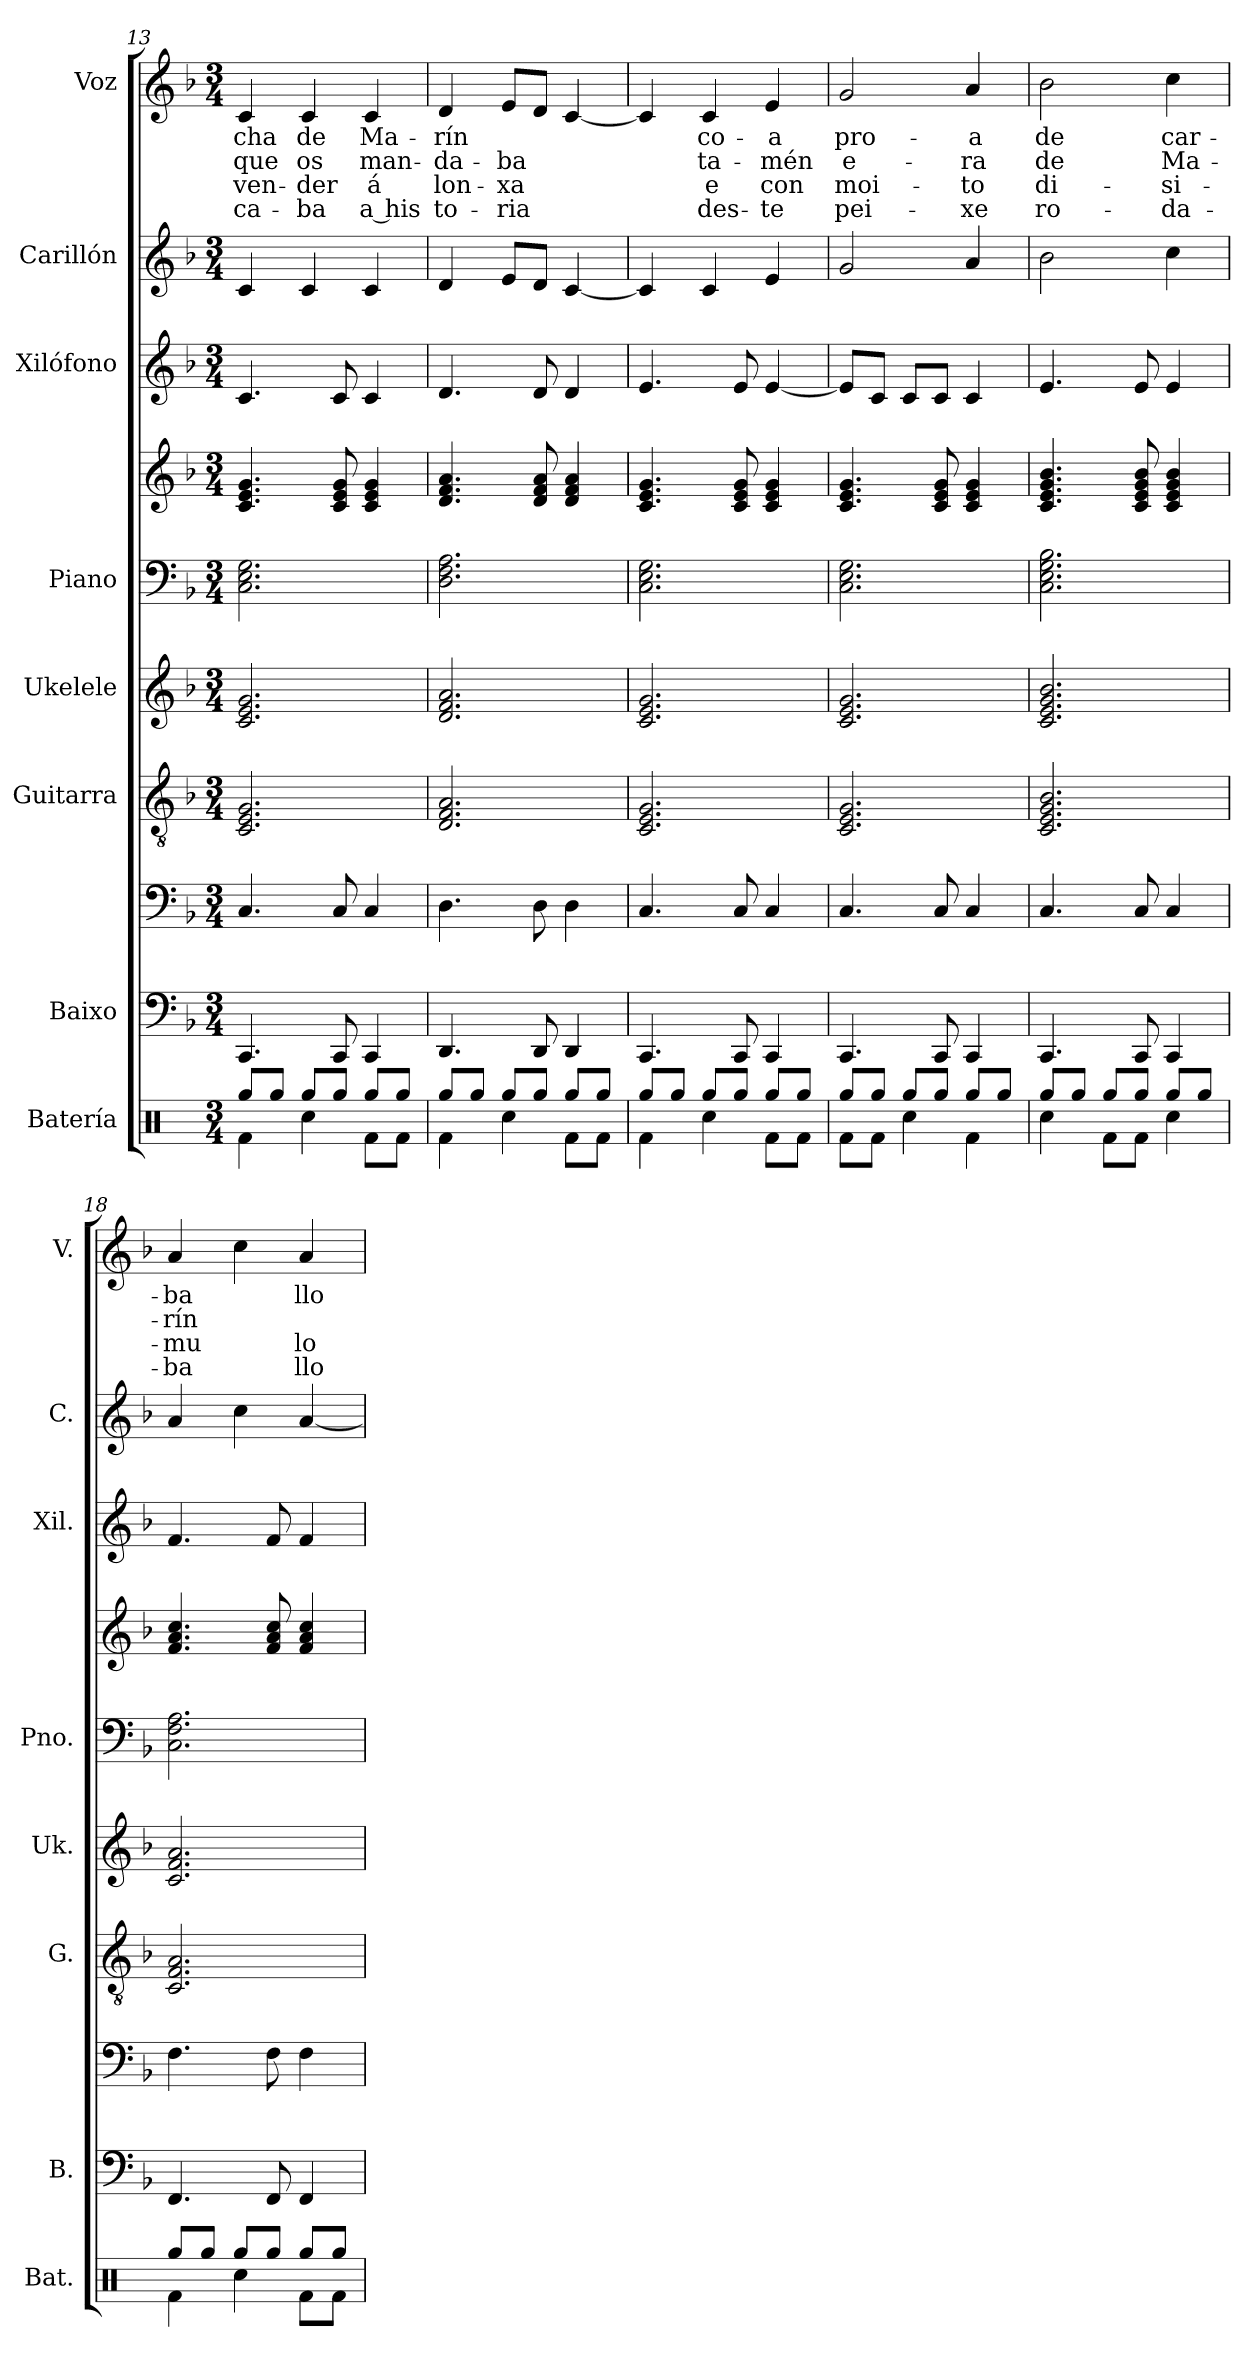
**kern	**kern	**kern	**kern	**kern	**kern	**kern	**kern	**kern	**kern	**text	**text	**text	**text
*part8	*part7	*part7	*part6	*part5	*part4	*part4	*part3	*part2	*part1	*part1	*part1	*part1	*part1
*staff10	*staff9	*staff8	*staff7	*staff6	*staff5	*staff4	*staff3	*staff2	*staff1	*staff1	*staff1	*staff1	*staff1
*I"Batería	*I"Baixo	*	*I"Guitarra	*I"Ukelele	*I"Piano	*	*I"Xilófono	*I"Carillón	*I"Voz	*	*	*	*
*I'Bat.	*I'B.	*	*I'G.	*I'Uk.	*I'Pno.	*	*I'Xil.	*I'C.	*I'V.	*	*	*	*
!!LO:PB:g=z
*clefX	*	*clefF4	*clefGv2	*clefG2	*clefF4	*clefG2	*clefG2	*clefG2	*clefG2	*	*	*	*
*	*ITrd7c12	*ITrd7c12	*	*	*	*	*ITrd-7c-12	*ITrd-14c-24	*	*	*	*	*
*k[]	*k[b-]	*k[b-]	*k[b-]	*k[b-]	*k[b-]	*k[b-]	*k[b-]	*k[b-]	*k[b-]	*	*	*	*
*M3/4	*M3/4	*M3/4	*M3/4	*M3/4	*M3/4	*M3/4	*M3/4	*M3/4	*M3/4	*	*	*	*
=13	=13	=13	=13	=13	=13	=13	=13	=13	=13	=13	=13	=13	=13
*^	*	*	*	*	*	*	*	*	*	*	*	*	*
!	!	!	!	!	!	!	!	!	!	!	!LO:LY:b	!LO:LY:b	!LO:LY:b	!LO:LY:b
8Rgg/L	4Rf\	4.CCC	4.CC/	2.C/ 2.E/ 2.G/	2.c/ 2.e/ 2.g/	2.C\ 2.E\ 2.G\	4.c/ 4.e/ 4.g/	4.cc/	4ccc/	4c/	-cha	que	ven-	-ca-
8Rgg/J	.	.	.	.	.	.	.	.	.	.	.	.	.	.
!	!	!	!	!	!	!	!	!	!	!	!LO:LY:b	!LO:LY:b	!LO:LY:b	!LO:LY:b
8Rgg/L	4Rcc\	.	.	.	.	.	.	.	4ccc/	4c/	de	os	-der	-ba
8Rgg/J	.	8CCC	8CC/	.	.	.	8c/ 8e/ 8g/	8cc/	.	.	.	.	.	.
!	!	!	!	!	!	!	!	!	!	!	!LO:LY:b	!LO:LY:b	!LO:LY:b	!LO:LY:b
8Rgg/L	8Rf\L	4CCC	4CC/	.	.	.	4c/ 4e/ 4g/	4cc/	4ccc/	4c/	Ma-	man-	á	a his
8Rgg/J	8Rf\J	.	.	.	.	.	.	.	.	.	.	.	.	.
=14	=14	=14	=14	=14	=14	=14	=14	=14	=14	=14	=14	=14	=14	=14
!	!	!	!	!	!	!	!	!	!	!	!LO:LY:b	!LO:LY:b	!LO:LY:b	!LO:LY:b
8Rgg/L	4Rf\	4.DDD	4.DD\	2.D/ 2.F/ 2.A/	2.d/ 2.f/ 2.a/	2.D\ 2.F\ 2.A\	4.d/ 4.f/ 4.a/	4.dd/	4ddd/	4d/	-rín	-da-	lon-	-to-
8Rgg/J	.	.	.	.	.	.	.	.	.	.	.	.	.	.
!	!	!	!	!	!	!	!	!	!	!	!	!LO:LY:b	!LO:LY:b	!LO:LY:b
8Rgg/L	4Rcc\	.	.	.	.	.	.	.	8eee/L	8e/L	.	-ba	-xa	-ria
8Rgg/J	.	8DDD	8DD\	.	.	.	8d/ 8f/ 8a/	8dd/	8ddd/J	8d/J	.	.	.	.
8Rgg/L	8Rf\L	4DDD	4DD\	.	.	.	4d/ 4f/ 4a/	4dd/	[4ccc/	[4c/	.	.	.	.
8Rgg/J	8Rf\J	.	.	.	.	.	.	.	.	.	.	.	.	.
=15	=15	=15	=15	=15	=15	=15	=15	=15	=15	=15	=15	=15	=15	=15
8Rgg/L	4Rf\	4.CCC	4.CC/	2.C/ 2.E/ 2.G/	2.c/ 2.e/ 2.g/	2.C\ 2.E\ 2.G\	4.c/ 4.e/ 4.g/	4.ee/	4ccc/]	4c/]	.	.	.	.
8Rgg/J	.	.	.	.	.	.	.	.	.	.	.	.	.	.
!	!	!	!	!	!	!	!	!	!	!	!LO:LY:b	!LO:LY:b	!LO:LY:b	!LO:LY:b
8Rgg/L	4Rcc\	.	.	.	.	.	.	.	4ccc/	4c/	co-	ta-	e	-des-
8Rgg/J	.	8CCC	8CC/	.	.	.	8c/ 8e/ 8g/	8ee/	.	.	.	.	.	.
!	!	!	!	!	!	!	!	!	!	!	!LO:LY:b	!LO:LY:b	!LO:LY:b	!LO:LY:b
8Rgg/L	8Rf\L	4CCC	4CC/	.	.	.	4c/ 4e/ 4g/	[4ee/	4eee/	4e/	-a	-mén	con	-te
8Rgg/J	8Rf\J	.	.	.	.	.	.	.	.	.	.	.	.	.
=16	=16	=16	=16	=16	=16	=16	=16	=16	=16	=16	=16	=16	=16	=16
!	!	!	!	!	!	!	!	!	!	!	!LO:LY:b	!LO:LY:b	!LO:LY:b	!LO:LY:b
8Rgg/L	8Rf\L	4.CCC	4.CC/	2.C/ 2.E/ 2.G/	2.c/ 2.e/ 2.g/	2.C\ 2.E\ 2.G\	4.c/ 4.e/ 4.g/	8ee/L]	2ggg/	2g/	pro-	e-	moi-	pei-
8Rgg/J	8Rf\J	.	.	.	.	.	.	8cc/J	.	.	.	.	.	.
8Rgg/L	4Rcc\	.	.	.	.	.	.	8cc/L	.	.	.	.	.	.
8Rgg/J	.	8CCC	8CC/	.	.	.	8c/ 8e/ 8g/	8cc/J	.	.	.	.	.	.
!	!	!	!	!	!	!	!	!	!	!	!LO:LY:b	!LO:LY:b	!LO:LY:b	!LO:LY:b
8Rgg/L	4Rf\	4CCC	4CC/	.	.	.	4c/ 4e/ 4g/	4cc/	4aaa/	4a/	-a	-ra	-to	-xe
8Rgg/J	.	.	.	.	.	.	.	.	.	.	.	.	.	.
=17	=17	=17	=17	=17	=17	=17	=17	=17	=17	=17	=17	=17	=17	=17
!	!	!	!	!	!	!	!	!	!	!	!LO:LY:b	!LO:LY:b	!LO:LY:b	!LO:LY:b
8Rgg/L	4Rcc\	4.CCC	4.CC/	2.C/ 2.E/ 2.G/ 2.B-/	2.c/ 2.e/ 2.g/ 2.b-/	2.C\ 2.E\ 2.G\ 2.B-\	4.c/ 4.e/ 4.g/ 4.b-/	4.ee/	2bbb-\	2b-\	de	de	di-	ro-
8Rgg/J	.	.	.	.	.	.	.	.	.	.	.	.	.	.
8Rgg/L	8Rf\L	.	.	.	.	.	.	.	.	.	.	.	.	.
8Rgg/J	8Rf\J	8CCC	8CC/	.	.	.	8c/ 8e/ 8g/ 8b-/	8ee/	.	.	.	.	.	.
!	!	!	!	!	!	!	!	!	!	!	!LO:LY:b	!LO:LY:b	!LO:LY:b	!LO:LY:b
8Rgg/L	4Rcc\	4CCC	4CC/	.	.	.	4c/ 4e/ 4g/ 4b-/	4ee/	4cccc\	4cc\	car-	Ma-	-si-	-da-
8Rgg/J	.	.	.	.	.	.	.	.	.	.	.	.	.	.
=18	=18	=18	=18	=18	=18	=18	=18	=18	=18	=18	=18	=18	=18	=18
!	!	!	!	!	!	!	!	!	!	!	!LO:LY:b	!LO:LY:b	!LO:LY:b	!LO:LY:b
8Rgg/L	4Rf\	4.FFF	4.FF\	2.C/ 2.F/ 2.A/	2.c/ 2.f/ 2.a/	2.C\ 2.F\ 2.A\	4.f/ 4.a/ 4.cc/	4.ff/	4aaa/	4a/	-ba	-rín	-mu	-ba
8Rgg/J	.	.	.	.	.	.	.	.	.	.	.	.	.	.
8Rgg/L	4Rcc\	.	.	.	.	.	.	.	4cccc\	4cc\	.	.	.	.
8Rgg/J	.	8FFF	8FF\	.	.	.	8f/ 8a/ 8cc/	8ff/	.	.	.	.	.	.
!	!	!	!	!	!	!	!	!	!	!	!LO:LY:b	!	!LO:LY:b	!LO:LY:b
8Rgg/L	8Rf\L	4FFF	4FF\	.	.	.	4f/ 4a/ 4cc/	4ff/	[4aaa/	4a/	llo	.	lo	llo
8Rgg/J	8Rf\J	.	.	.	.	.	.	.	.	.	.	.	.	.
*v	*v	*	*	*	*	*	*	*	*	*	*	*	*	*
=	=	=	=	=	=	=	=	=	=	=	=	=	=
*-	*-	*-	*-	*-	*-	*-	*-	*-	*-	*-	*-	*-	*-
